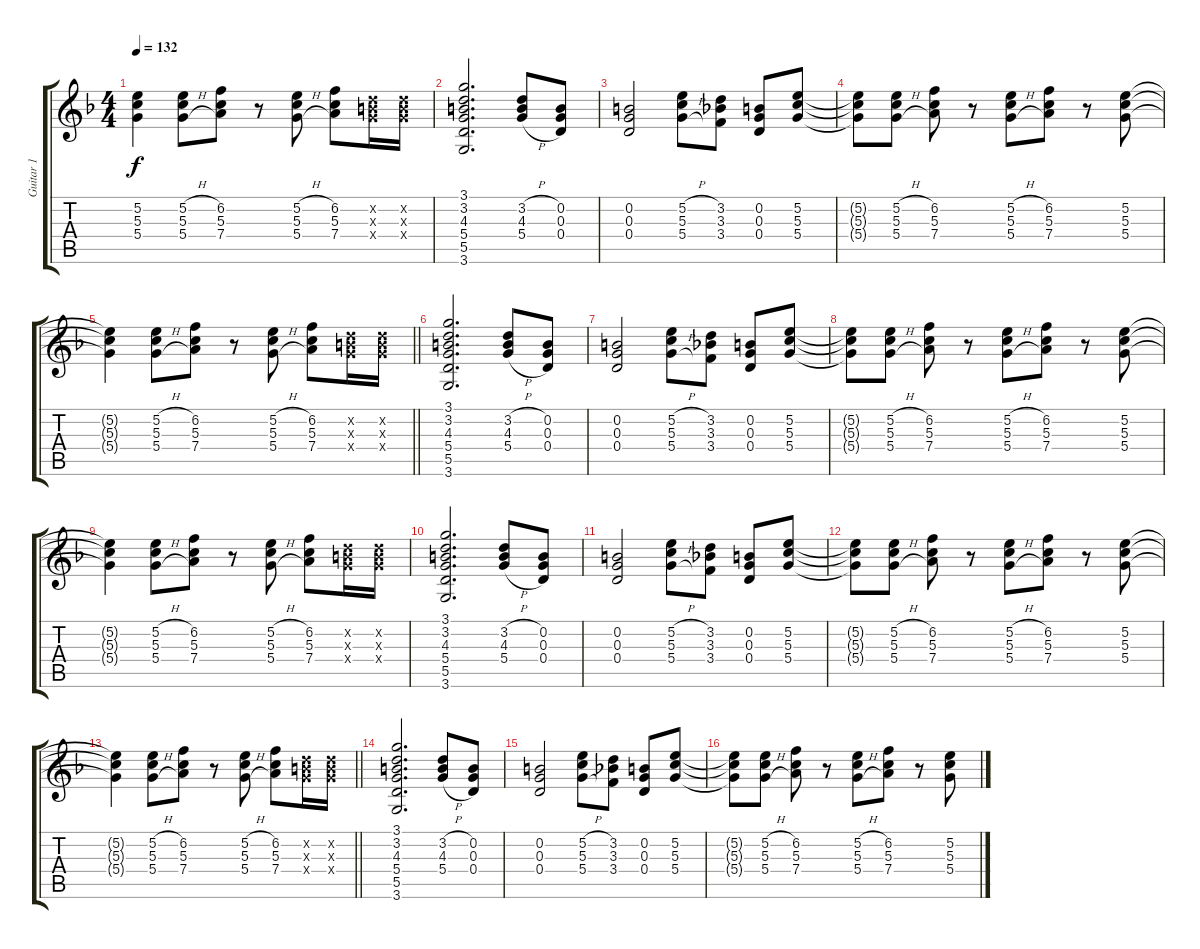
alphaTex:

\track ("Guitar 1" "Guitar 1") {instrument overdrivenguitar}
\staff {score tabs}
\tuning (E4 B3 G3 D3 A2 E2) {hide}
\ts (4 4)
\tempo 132
\clef g2
\ks f
(5.2{t} 5.3{t} 5.4{t}).4{dy f} (5.2{h} 5.3{h} 5.4{h}).8 (6.2 5.3 7.4).8 r.8 (5.2{h} 5.3{h} 5.4{h}).8 (6.2 5.3 7.4).8 (3.2{x} 4.3{x} 5.4{x}).16 (3.2{x} 4.3{x} 5.4{x}).16 |
(3.1 3.2 4.3 5.4 5.5 3.6).2{d} (3.2{h} 4.3{h} 5.4{h}).8 (0.2 0.3 0.4).8 |
(0.2 0.3 0.4).2 (5.2{h} 5.3{h} 5.4{h}).8 (3.2 3.3 3.4).8 (0.2 0.3 0.4).8 (5.2 5.3 5.4).8 |
(5.2{t} 5.3{t} 5.4{t}).8 (5.2{h} 5.3{h} 5.4{h}).8 (6.2 5.3 7.4).8 r.8 (5.2{h} 5.3{h} 5.4{h}).8 (6.2 5.3 7.4).8 r.8 (5.2 5.3 5.4).8 |
\barLineRight lightlight
(5.2{t} 5.3{t} 5.4{t}).4 (5.2{h} 5.3{h} 5.4{h}).8 (6.2 5.3 7.4).8 r.8 (5.2{h} 5.3{h} 5.4{h}).8 (6.2 5.3 7.4).8 (3.2{x} 4.3{x} 5.4{x}).16 (3.2{x} 4.3{x} 5.4{x}).16 |
(3.1 3.2 4.3 5.4 5.5 3.6).2{d} (3.2{h} 4.3{h} 5.4{h}).8 (0.2 0.3 0.4).8 |
(0.2 0.3 0.4).2 (5.2{h} 5.3{h} 5.4{h}).8 (3.2 3.3 3.4).8 (0.2 0.3 0.4).8 (5.2 5.3 5.4).8 |
(5.2{t} 5.3{t} 5.4{t}).8 (5.2{h} 5.3{h} 5.4{h}).8 (6.2 5.3 7.4).8 r.8 (5.2{h} 5.3{h} 5.4{h}).8 (6.2 5.3 7.4).8 r.8 (5.2 5.3 5.4).8 |
(5.2{t} 5.3{t} 5.4{t}).4 (5.2{h} 5.3{h} 5.4{h}).8 (6.2 5.3 7.4).8 r.8 (5.2{h} 5.3{h} 5.4{h}).8 (6.2 5.3 7.4).8 (3.2{x} 4.3{x} 5.4{x}).16 (3.2{x} 4.3{x} 5.4{x}).16 |
(3.1 3.2 4.3 5.4 5.5 3.6).2{d} (3.2{h} 4.3{h} 5.4{h}).8 (0.2 0.3 0.4).8 |
(0.2 0.3 0.4).2 (5.2{h} 5.3{h} 5.4{h}).8 (3.2 3.3 3.4).8 (0.2 0.3 0.4).8 (5.2 5.3 5.4).8 |
(5.2{t} 5.3{t} 5.4{t}).8 (5.2{h} 5.3{h} 5.4{h}).8 (6.2 5.3 7.4).8 r.8 (5.2{h} 5.3{h} 5.4{h}).8 (6.2 5.3 7.4).8 r.8 (5.2 5.3 5.4).8 |
\barLineRight lightlight
(5.2{t} 5.3{t} 5.4{t}).4 (5.2{h} 5.3{h} 5.4{h}).8 (6.2 5.3 7.4).8 r.8 (5.2{h} 5.3{h} 5.4{h}).8 (6.2 5.3 7.4).8 (3.2{x} 4.3{x} 5.4{x}).16 (3.2{x} 4.3{x} 5.4{x}).16 |
(3.1 3.2 4.3 5.4 5.5 3.6).2{d} (3.2{h} 4.3{h} 5.4{h}).8 (0.2 0.3 0.4).8 |
(0.2 0.3 0.4).2 (5.2{h} 5.3{h} 5.4{h}).8 (3.2 3.3 3.4).8 (0.2 0.3 0.4).8 (5.2 5.3 5.4).8 |
(5.2{t} 5.3{t} 5.4{t}).8 (5.2{h} 5.3{h} 5.4{h}).8 (6.2 5.3 7.4).8 r.8 (5.2{h} 5.3{h} 5.4{h}).8 (6.2 5.3 7.4).8 r.8 (5.2 5.3 5.4).8
